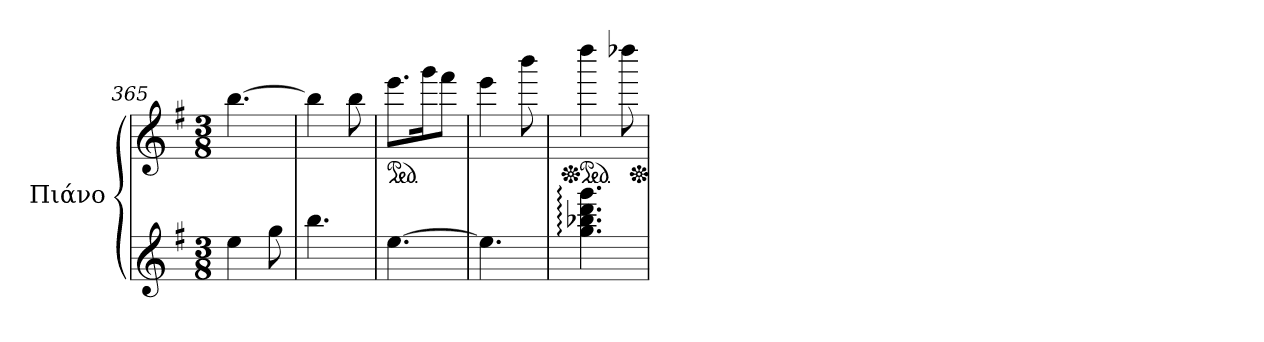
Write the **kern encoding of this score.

**kern	**kern
*part1	*part1
*staff2	*staff1
*I"Πιάνο	*
*clefG2	*clefG2
*k[f#]	*k[f#]
*M3/8	*M3/8
=365	=365
4ee\	[4.bb\
8gg\	.
=366	=366
4.bb\	4bb\]
.	8bb\
=367	=367
*	*ped
[4.ee\	8.eee\L
.	16ggg\K
.	8fff#\J
=368	=368
4.ee\]	4eee\
.	8bbb\
=369	=369
*	*Xped
*	*ped
4.gg\: 4.bb-X\: 4.ddd\: 4.ggg\:	4dddd\
.	8dddd-X\
*	*Xped
=	=
*-	*-
